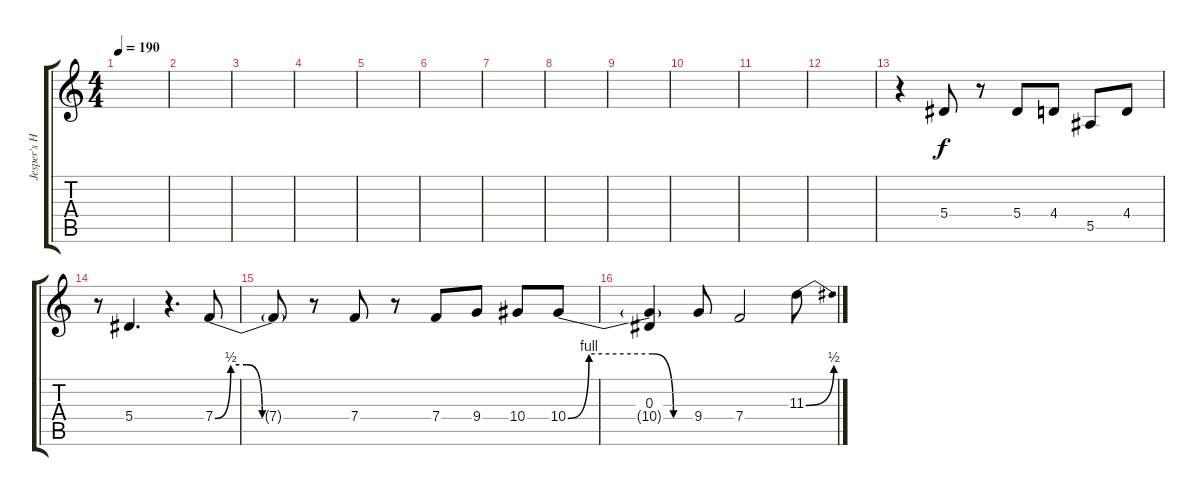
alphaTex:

\track ("Jesper's Harmonizer" "Jesper's H") {instrument distortionguitar}
\staff {score tabs}
\tuning (C4 G3 Eb3 Bb2 F2 C2) {hide}
\ts (4 4)
\tempo 190
\clef g2
\ks c
|
|
|
|
|
|
|
|
|
|
|
|
r.4 5.4.8 r.8 5.4.8 4.4.8 5.5.8 4.4.8 |
r.8 5.4.4{d} r.4{d} 7.4{be (custom 0 0 10 2 20 2 30 0 60 0)}.8 |
7.4{t}.8 r.8 7.4.8 r.8 7.4.8 9.4.8 10.4.8 10.4{be (custom 0 0 10 4 40 4 50 0 60 0)}.8 |
(0.3 10.4{t}).4 9.4.8 7.4.2 11.3{be (bend 0 0 60 2)}.8
